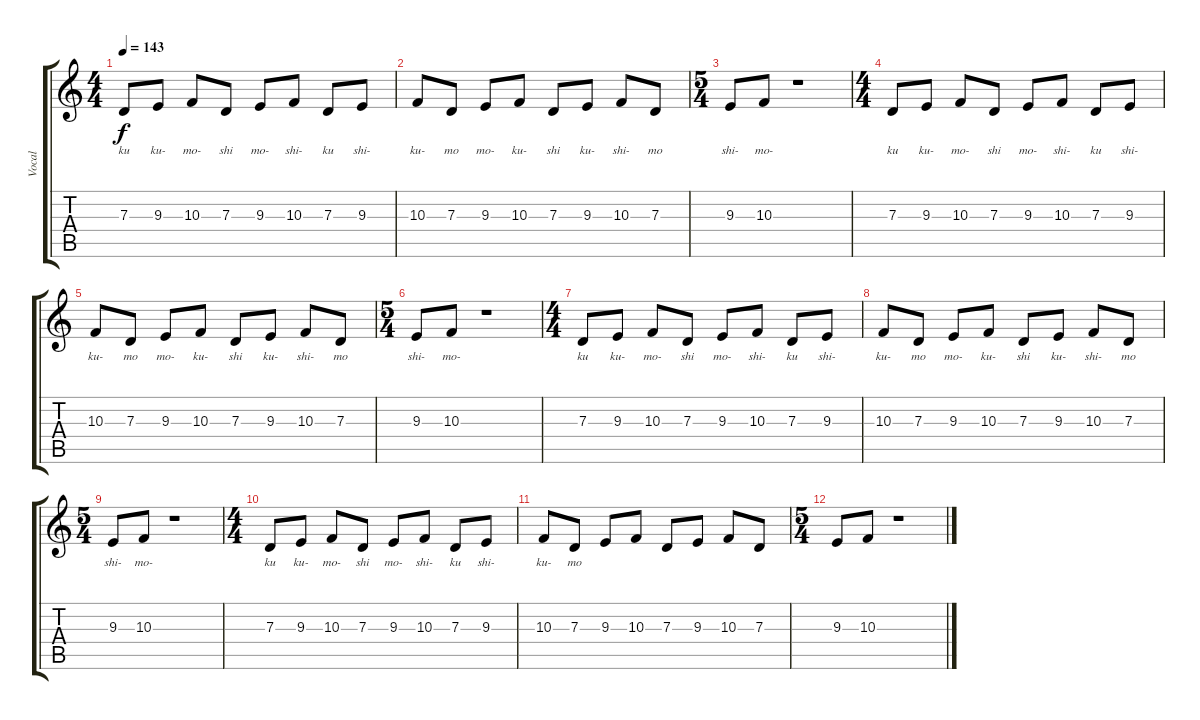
\track ("Vocal" "Vocal") {instrument viola}
\staff {score tabs}
\tuning (E4 B3 G3 D3 A2 E2) {hide}
\ts (4 4)
\tempo 143
\clef g2
\ks c
7.3.8{lyrics (0 "ku") lyrics (1 "") lyrics (2 "") lyrics (3 "") lyrics (4 "") dy f} 9.3.8{lyrics (0 "ku-") lyrics (1 "") lyrics (2 "") lyrics (3 "") lyrics (4 "")} 10.3.8{lyrics (0 "mo-") lyrics (1 "") lyrics (2 "") lyrics (3 "") lyrics (4 "")} 7.3.8{lyrics (0 "shi") lyrics (1 "") lyrics (2 "") lyrics (3 "") lyrics (4 "")} 9.3.8{lyrics (0 "mo-") lyrics (1 "") lyrics (2 "") lyrics (3 "") lyrics (4 "")} 10.3.8{lyrics (0 "shi-") lyrics (1 "") lyrics (2 "") lyrics (3 "") lyrics (4 "")} 7.3.8{lyrics (0 "ku") lyrics (1 "") lyrics (2 "") lyrics (3 "") lyrics (4 "")} 9.3.8{lyrics (0 "shi-") lyrics (1 "") lyrics (2 "") lyrics (3 "") lyrics (4 "")} |
10.3.8{lyrics (0 "ku-") lyrics (1 "") lyrics (2 "") lyrics (3 "") lyrics (4 "")} 7.3.8{lyrics (0 "mo") lyrics (1 "") lyrics (2 "") lyrics (3 "") lyrics (4 "")} 9.3.8{lyrics (0 "mo-") lyrics (1 "") lyrics (2 "") lyrics (3 "") lyrics (4 "")} 10.3.8{lyrics (0 "ku-") lyrics (1 "") lyrics (2 "") lyrics (3 "") lyrics (4 "")} 7.3.8{lyrics (0 "shi") lyrics (1 "") lyrics (2 "") lyrics (3 "") lyrics (4 "")} 9.3.8{lyrics (0 "ku-") lyrics (1 "") lyrics (2 "") lyrics (3 "") lyrics (4 "")} 10.3.8{lyrics (0 "shi-") lyrics (1 "") lyrics (2 "") lyrics (3 "") lyrics (4 "")} 7.3.8{lyrics (0 "mo") lyrics (1 "") lyrics (2 "") lyrics (3 "") lyrics (4 "")} |
\ts (5 4)
9.3.8{lyrics (0 "shi-") lyrics (1 "") lyrics (2 "") lyrics (3 "") lyrics (4 "")} 10.3.8{lyrics (0 "mo-") lyrics (1 "") lyrics (2 "") lyrics (3 "") lyrics (4 "")} r.1 |
\ts (4 4)
7.3.8{lyrics (0 "ku") lyrics (1 "") lyrics (2 "") lyrics (3 "") lyrics (4 "")} 9.3.8{lyrics (0 "ku-") lyrics (1 "") lyrics (2 "") lyrics (3 "") lyrics (4 "")} 10.3.8{lyrics (0 "mo-") lyrics (1 "") lyrics (2 "") lyrics (3 "") lyrics (4 "")} 7.3.8{lyrics (0 "shi") lyrics (1 "") lyrics (2 "") lyrics (3 "") lyrics (4 "")} 9.3.8{lyrics (0 "mo-") lyrics (1 "") lyrics (2 "") lyrics (3 "") lyrics (4 "")} 10.3.8{lyrics (0 "shi-") lyrics (1 "") lyrics (2 "") lyrics (3 "") lyrics (4 "")} 7.3.8{lyrics (0 "ku") lyrics (1 "") lyrics (2 "") lyrics (3 "") lyrics (4 "")} 9.3.8{lyrics (0 "shi-") lyrics (1 "") lyrics (2 "") lyrics (3 "") lyrics (4 "")} |
10.3.8{lyrics (0 "ku-") lyrics (1 "") lyrics (2 "") lyrics (3 "") lyrics (4 "")} 7.3.8{lyrics (0 "mo") lyrics (1 "") lyrics (2 "") lyrics (3 "") lyrics (4 "")} 9.3.8{lyrics (0 "mo-") lyrics (1 "") lyrics (2 "") lyrics (3 "") lyrics (4 "")} 10.3.8{lyrics (0 "ku-") lyrics (1 "") lyrics (2 "") lyrics (3 "") lyrics (4 "")} 7.3.8{lyrics (0 "shi") lyrics (1 "") lyrics (2 "") lyrics (3 "") lyrics (4 "")} 9.3.8{lyrics (0 "ku-") lyrics (1 "") lyrics (2 "") lyrics (3 "") lyrics (4 "")} 10.3.8{lyrics (0 "shi-") lyrics (1 "") lyrics (2 "") lyrics (3 "") lyrics (4 "")} 7.3.8{lyrics (0 "mo") lyrics (1 "") lyrics (2 "") lyrics (3 "") lyrics (4 "")} |
\ts (5 4)
9.3.8{lyrics (0 "shi-") lyrics (1 "") lyrics (2 "") lyrics (3 "") lyrics (4 "")} 10.3.8{lyrics (0 "mo-") lyrics (1 "") lyrics (2 "") lyrics (3 "") lyrics (4 "")} r.1 |
\ts (4 4)
7.3.8{lyrics (0 "ku") lyrics (1 "") lyrics (2 "") lyrics (3 "") lyrics (4 "")} 9.3.8{lyrics (0 "ku-") lyrics (1 "") lyrics (2 "") lyrics (3 "") lyrics (4 "")} 10.3.8{lyrics (0 "mo-") lyrics (1 "") lyrics (2 "") lyrics (3 "") lyrics (4 "")} 7.3.8{lyrics (0 "shi") lyrics (1 "") lyrics (2 "") lyrics (3 "") lyrics (4 "")} 9.3.8{lyrics (0 "mo-") lyrics (1 "") lyrics (2 "") lyrics (3 "") lyrics (4 "")} 10.3.8{lyrics (0 "shi-") lyrics (1 "") lyrics (2 "") lyrics (3 "") lyrics (4 "")} 7.3.8{lyrics (0 "ku") lyrics (1 "") lyrics (2 "") lyrics (3 "") lyrics (4 "")} 9.3.8{lyrics (0 "shi-") lyrics (1 "") lyrics (2 "") lyrics (3 "") lyrics (4 "")} |
10.3.8{lyrics (0 "ku-") lyrics (1 "") lyrics (2 "") lyrics (3 "") lyrics (4 "")} 7.3.8{lyrics (0 "mo") lyrics (1 "") lyrics (2 "") lyrics (3 "") lyrics (4 "")} 9.3.8{lyrics (0 "mo-") lyrics (1 "") lyrics (2 "") lyrics (3 "") lyrics (4 "")} 10.3.8{lyrics (0 "ku-") lyrics (1 "") lyrics (2 "") lyrics (3 "") lyrics (4 "")} 7.3.8{lyrics (0 "shi") lyrics (1 "") lyrics (2 "") lyrics (3 "") lyrics (4 "")} 9.3.8{lyrics (0 "ku-") lyrics (1 "") lyrics (2 "") lyrics (3 "") lyrics (4 "")} 10.3.8{lyrics (0 "shi-") lyrics (1 "") lyrics (2 "") lyrics (3 "") lyrics (4 "")} 7.3.8{lyrics (0 "mo") lyrics (1 "") lyrics (2 "") lyrics (3 "") lyrics (4 "")} |
\ts (5 4)
9.3.8{lyrics (0 "shi-") lyrics (1 "") lyrics (2 "") lyrics (3 "") lyrics (4 "")} 10.3.8{lyrics (0 "mo-") lyrics (1 "") lyrics (2 "") lyrics (3 "") lyrics (4 "")} r.1 |
\ts (4 4)
7.3.8{lyrics (0 "ku") lyrics (1 "") lyrics (2 "") lyrics (3 "") lyrics (4 "")} 9.3.8{lyrics (0 "ku-") lyrics (1 "") lyrics (2 "") lyrics (3 "") lyrics (4 "")} 10.3.8{lyrics (0 "mo-") lyrics (1 "") lyrics (2 "") lyrics (3 "") lyrics (4 "")} 7.3.8{lyrics (0 "shi") lyrics (1 "") lyrics (2 "") lyrics (3 "") lyrics (4 "")} 9.3.8{lyrics (0 "mo-") lyrics (1 "") lyrics (2 "") lyrics (3 "") lyrics (4 "")} 10.3.8{lyrics (0 "shi-") lyrics (1 "") lyrics (2 "") lyrics (3 "") lyrics (4 "")} 7.3.8{lyrics (0 "ku") lyrics (1 "") lyrics (2 "") lyrics (3 "") lyrics (4 "")} 9.3.8{lyrics (0 "shi-") lyrics (1 "") lyrics (2 "") lyrics (3 "") lyrics (4 "")} |
10.3.8{lyrics (0 "ku-") lyrics (1 "") lyrics (2 "") lyrics (3 "") lyrics (4 "")} 7.3.8{lyrics (0 "mo") lyrics (1 "") lyrics (2 "") lyrics (3 "") lyrics (4 "")} 9.3.8 10.3.8 7.3.8 9.3.8 10.3.8 7.3.8 |
\ts (5 4)
9.3.8 10.3.8 r.1
